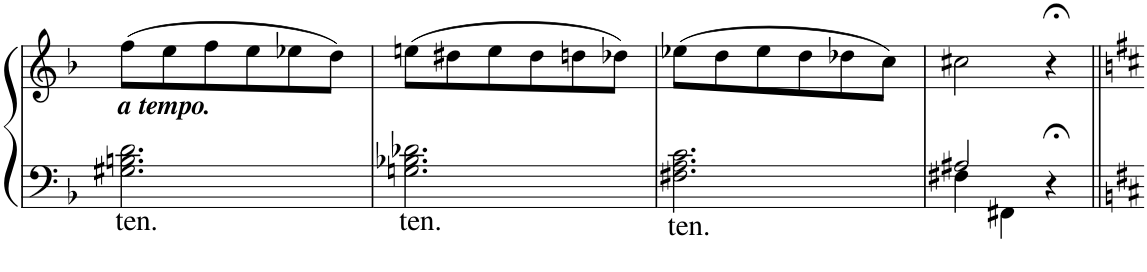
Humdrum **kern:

**kern	**kern
*part1	*part1
*staff2	*staff1
*I"Piano	*
*I'Pno.	*
!!LO:PB:g=z
*clefF4	*clefG2
*k[b-]	*k[b-]
*F:	*F:
*M3/4	*M3/4
=98	=98
!	!LO:TX:b:Bi:t=a tempo.
!LO:TX:b:t=ten.	!
2.G#X\ 2.Bn\ 2.d\	(8ff\L
.	8ee\
.	8ff\
.	8ee\
.	8ee-X\
.	8dd\J)
=99	=99
!LO:TX:b:t=ten.	!
2.Gn\ 2.B-X\ 2.d-X\	(8een\L
.	8dd#X\
.	8ee\
.	8dd#\
.	8ddn\
.	8dd-X\J)
=100	=100
!LO:TX:b:t=ten.	!
2.F#X\ 2.A\ 2.c\	(8ee-X\L
.	8dd\
.	8ee-\
.	8dd\
.	8dd-X\
.	8cc\J)
=101	=101
*^	*
2A#X/	4F#X\	2cc#X\
.	4FF#X\	.
4r;<	4ryy	4r;<
*v	*v	*
=||	=||
*-	*-
